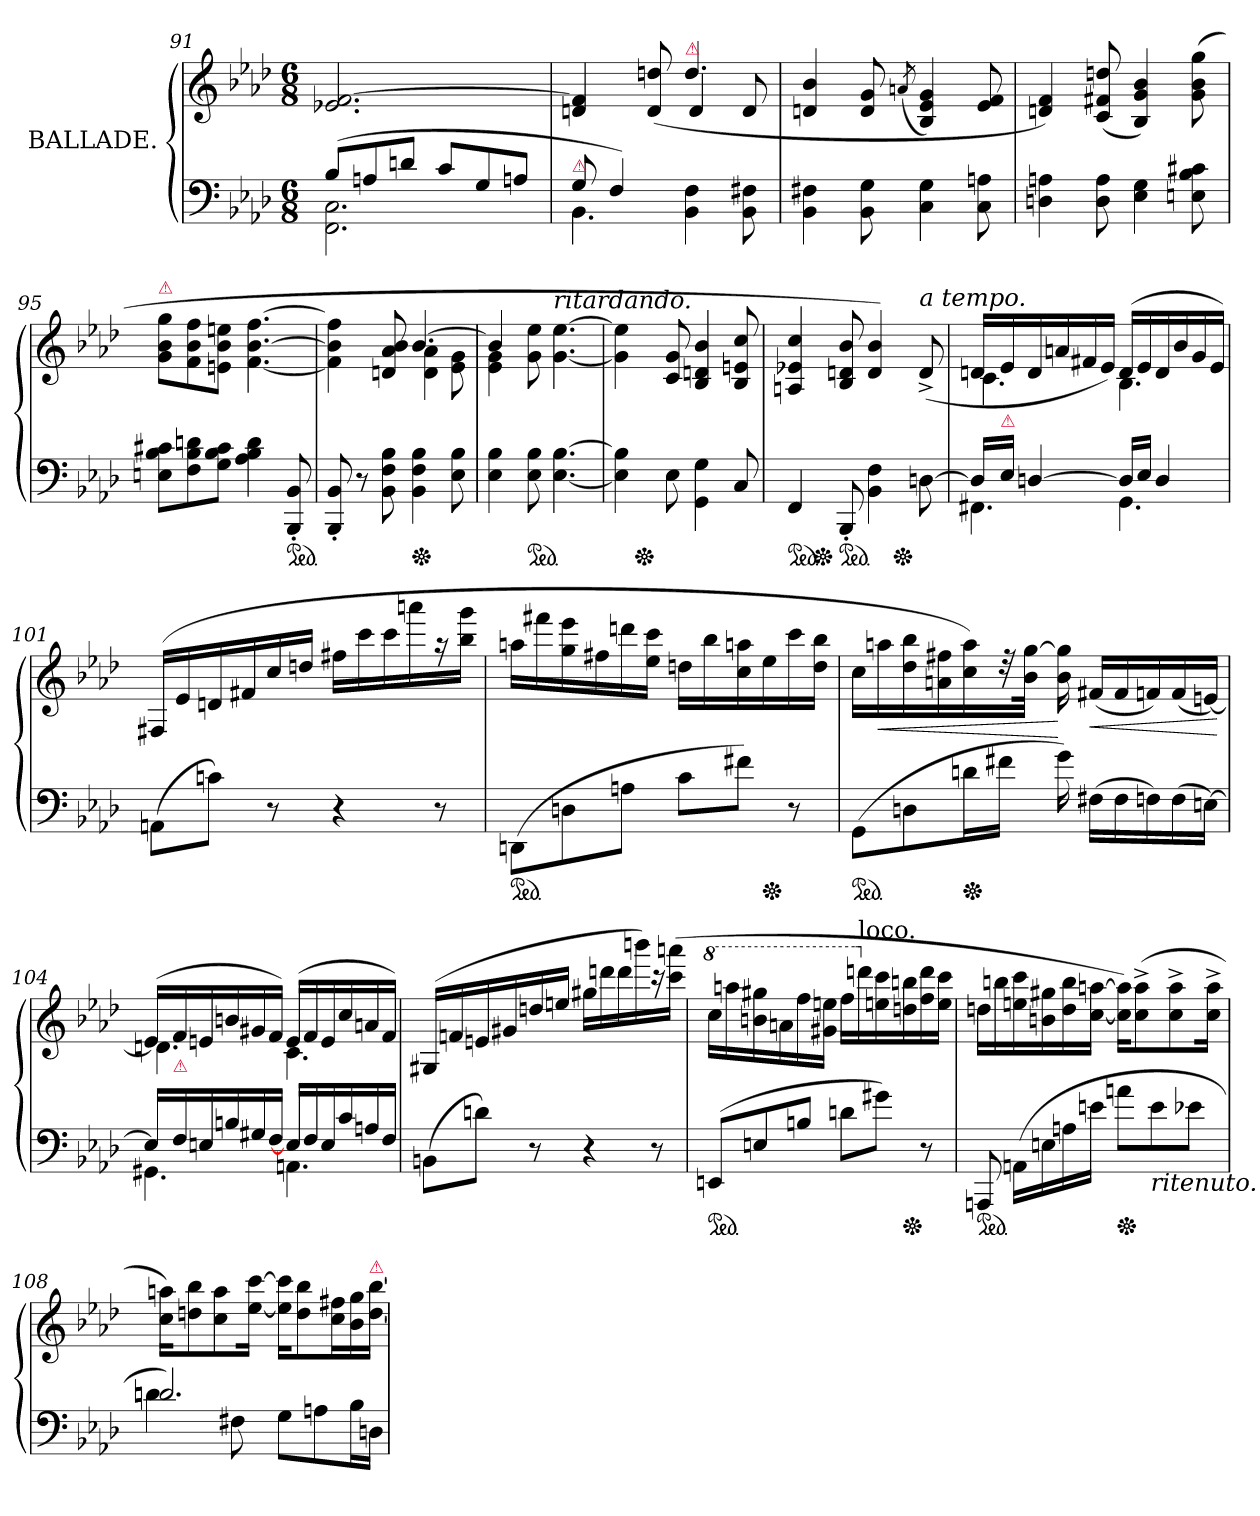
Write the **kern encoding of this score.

**kern	**kern	**dynam
*part1	*part1	*part1
*staff2	*staff1	*staff1/2
*I"BALLADE.	*	*
*clefF4	*clefG2	*
*k[b-e-a-d-]	*k[b-e-a-d-]	*
*f:	*f:	*
*M6/8	*M6/8	*
=91	=91	=91
*^	*	*
(>8B-L	2.FF 2.C	2.e-X [2.f	.
8An	.	.	.
8dnJ	.	.	.
8cL	.	.	.
8G	.	.	.
8AnJ	.	.	.
=92	=92	=92	=92
*	*	*^	*
!LO:TX:a:color=crimson:t=⚠	!	!	!	!
8G	4.BB-	4dn 4f]	4.ryy	.
4F)	.	.	.	.
.	.	(>8d 8ddn	.	.
!	!	!LO:TX:a:color=crimson:t=⚠	!	!
4.ryy	4BB- 4F	4.dd	4d/	.
.	8BB- 8F#X	.	8d/	.
*v	*v	*	*	*
*	*v	*v	*
=93	=93	=93
4BB- 4F#X	4dn 4b-	.
8BB- 8G	8d 8g	.
.	(<8qan/	.
4C 4G	4B- 4e- 4g)	.
8C 8An	8e- 8f	.
=94	=94	=94
4Dn 4An	4dn 4f)	.
8D 8A	(>8c 8f#X 8ddn	.
4E-\ 4G\	4B-/ 4g/ 4b-/)	.
8En 8B- 8c#X	(>8g\ 8b-\ 8gg\	.
=95	=95	=95
!	!LO:TX:a:color=crimson:t=⚠	!
8En 8B- 8c#XL	8g\ 8b-\ 8gg\L	.
8F 8B- 8dn	8f 8b- 8ff	.
8G 8B- 8c#J	8en\ 8b-\ 8een\J	.
4A- 4B- 4d	[4.f\ [4.b-\ [4.ff\	.
*ped	*	*
8BBB-'< 8BB-'<	.	.
=96	=96	=96
*	*^	*
8BBB-'</ 8BB-'</	4f] 4b-] 4ff]	4.ryy	.
8r	.	.	.
8BB-\ 8F\ 8B-\	8dn 8a- 8b-	.	.
*Xped	*	*	*
4BB- 4F 4B-	[4.b-	4d 4a-	.
8E- 8B-	.	8e- 8g	.
=97	=97	=97	=97
4E- 4B-	4b-/]	4e-\ 4g\	.
*ped	*	*	*
8E- 8B-	8g\ 8ee-\	8ryy	.
!	!LO:TX:a:i:t=ritardando.	!	!
[4.E- [4.B-	[4.g\ [4.ee-\	4.ryy	.
=98	=98	=98	=98
4E-] 4B-]	4g] 4ee-]	12ryy	.
*Xped	*	*	*
.	.	3%2ryy	.
8E-	8c 8g	.	.
4GG\ 4G\	4B- 4dn 4b-	.	.
8C/	8B- 8en 8cc	.	.
*	*v	*v	*
=99	=99	=99
*ped	*	*
*	*^	*
*	*	*^	*
4FF:/	4An/ 4e-X/ 4cc/	8ryy	2ryy	.
*Xped	*	*	*	*
.	.	2ryy	.	.
*ped	*	*	*	*
8BBB-'<	8B- 8dn 8b-	.	.	.
4BB- 4F	4d 4b-)	.	.	.
*Xped	*	*	*	*
.	.	.	4ryy	.
!	!LO:TX:a:i:t=a tempo.	!	!	!
[8Dn\	(>8d^<	8ryy	.	.
*	*	*v	*v	*
=100	=100	=100	=100
*^	*	*	*
16DnLL]	4.FF#X	16dnLL	4.c	.
!	!	!LO:TX:b:color=crimson:t=⚠	!	!
16E-JJ	.	16e-	.	.
[4D	.	16d	.	.
.	.	16an	.	.
.	.	16f#X	.	.
.	.	16e-JJ)	.	.
16DLL]	4.GG	(>16dLL	4.B-	.
16E-JJ	.	16e-	.	.
4D	.	16d	.	.
.	.	16b-	.	.
.	.	16g	.	.
.	.	16e-JJ)	.	.
*v	*v	*	*	*
*	*v	*v	*
=101	=101	=101
(>8AAnL	(>16F#XLL	.
.	16e-	.
8cnJ)	16dn	.
.	16f#X	.
8r	16cc	.
.	16ddnJJ	.
4r	16ff#XLL	.
.	16ccc	.
.	16ccc	.
.	16aaan	.
8r	16raa	.
.	16bb- 16gggJJ	.
=102	=102	=102
*ped	*	*
(>8DDn\L	16aanLL	.
.	16fff#X	.
8Dn\	16gg 16eee-	.
.	16ff#X	.
8An\J	16dddn	.
.	16ee- 16cccJJ	.
8cL	16ddnLL	.
.	16bb-	.
8f#XJ)	16cc 16aan	.
*Xped	*	*
.	16ee-	.
8r	16ccc	.
.	16dd 16bb-JJ	.
=103	=103	=103
*ped	*	*
(>8GGL	16ccLL	.
!	!	!LO:HP:b
.	16aan	<
8Dn	16dd- 16bb-	.
.	16an 16ff#X	.
*Xped	*	*
16dnL	16cc 16aa)	.
16f#XJJ	32rdd	.
.	32b- [32ggJJk	.
16g)	16b- 16gg]	[
!	!	!LO:HP:b
(>16F#XLL	(<16f#XLL	<
16F#	16f#	.
16Fn)	16fn)	.
(>16F	(<16f	.
[16EnJJ)	[16enJJ)	.
.	.	[
=104	=104	=104
*^	*^	*
16En/LL]	4.GG#X	(>16enLL]	4.dn	.
!	!	!LO:TX:b:color=crimson:t=⚠	!	!
16F/	.	16f	.	.
16E	.	16e	.	.
16Bn/	.	16bn	.	.
16G#X/	.	16g#X	.	.
16F/JJ	.	16fJJ)	.	.
16E/LL]	4.AAn	(>16eLL	4.c	.
16F/	.	16f	.	.
16E	.	16e	.	.
16c/	.	16cc	.	.
16An/	.	16an	.	.
16F/JJ	.	16fJJ)	.	.
*v	*v	*	*	*
*	*v	*v	*
=105	=105	=105
(>8BBnL	(>16G#XLL	.
.	16fn	.
8dnJ)	16en	.
.	16g#X	.
8r	16ddn	.
.	16eenJJ	.
4r	16gg#XLL	.
.	16dddn	.
.	16ddd	.
.	16bbbn)	.
8r	16rccc	.
.	(>16ccc 16aaanJJ	.
=106	=106	=106
*	*8va	*
*ped	*	*
(>8EEnL	16cccLL	.
.	16aaan	.
8En	16bbn 16ggg#X	.
.	16aan	.
8BnJ	16fff	.
.	16gg#X 16eeenJJ	.
8dnL	16fffLL	.
*	*X8va	*
!	!LO:TX:a:t=loco.	!
.	16dddn	.
8g#XJ)	16een 16ccc	.
*Xped	*	*
.	16ddn 16bb	.
8r	16ff 16ddd	.
.	16ee 16cccJJ	.
=107	=107	=107
*ped	*	*
8AAAn	16ddnLL	.
.	16bbn	.
(>16AAnLL	16een 16ccc	.
16En	16bn 16gg#X	.
16An	16dd 16bb	.
16enJJ	[16cc [16aanJJ	.
*Xped	*	*
8anL	16cc] 16aa]KL)	.
.	(>8cc^> 8aa^>	.
!LO:TX:b:i:t=ritenuto.	!	!
8e	.	.
.	8cc^> 8aa^>	.
8e-XJ	.	.
.	16cc^> 16aa^>Jk	.
=108	=108	=108
*^	*	*
2.dn)	4dn	16cc 16aanKL)	.
.	.	8ddn 8bb-	.
.	.	8cc 8aa	.
.	8F#X	.	.
.	.	[16ee- [16cccJk	.
.	8GL	16ee-] 16ccc]KL	.
.	.	8dd 8bb-	.
.	8An	.	.
.	.	16cc 16ff#XL	.
.	16B-L	16b- 16gg	.
!	!	!LO:TX:a:color=crimson:t=⚠	!
.	16DnJJ	[16dd [16bb-JJ	.
*v	*v	*	*
=	=	=
*-	*-	*-
